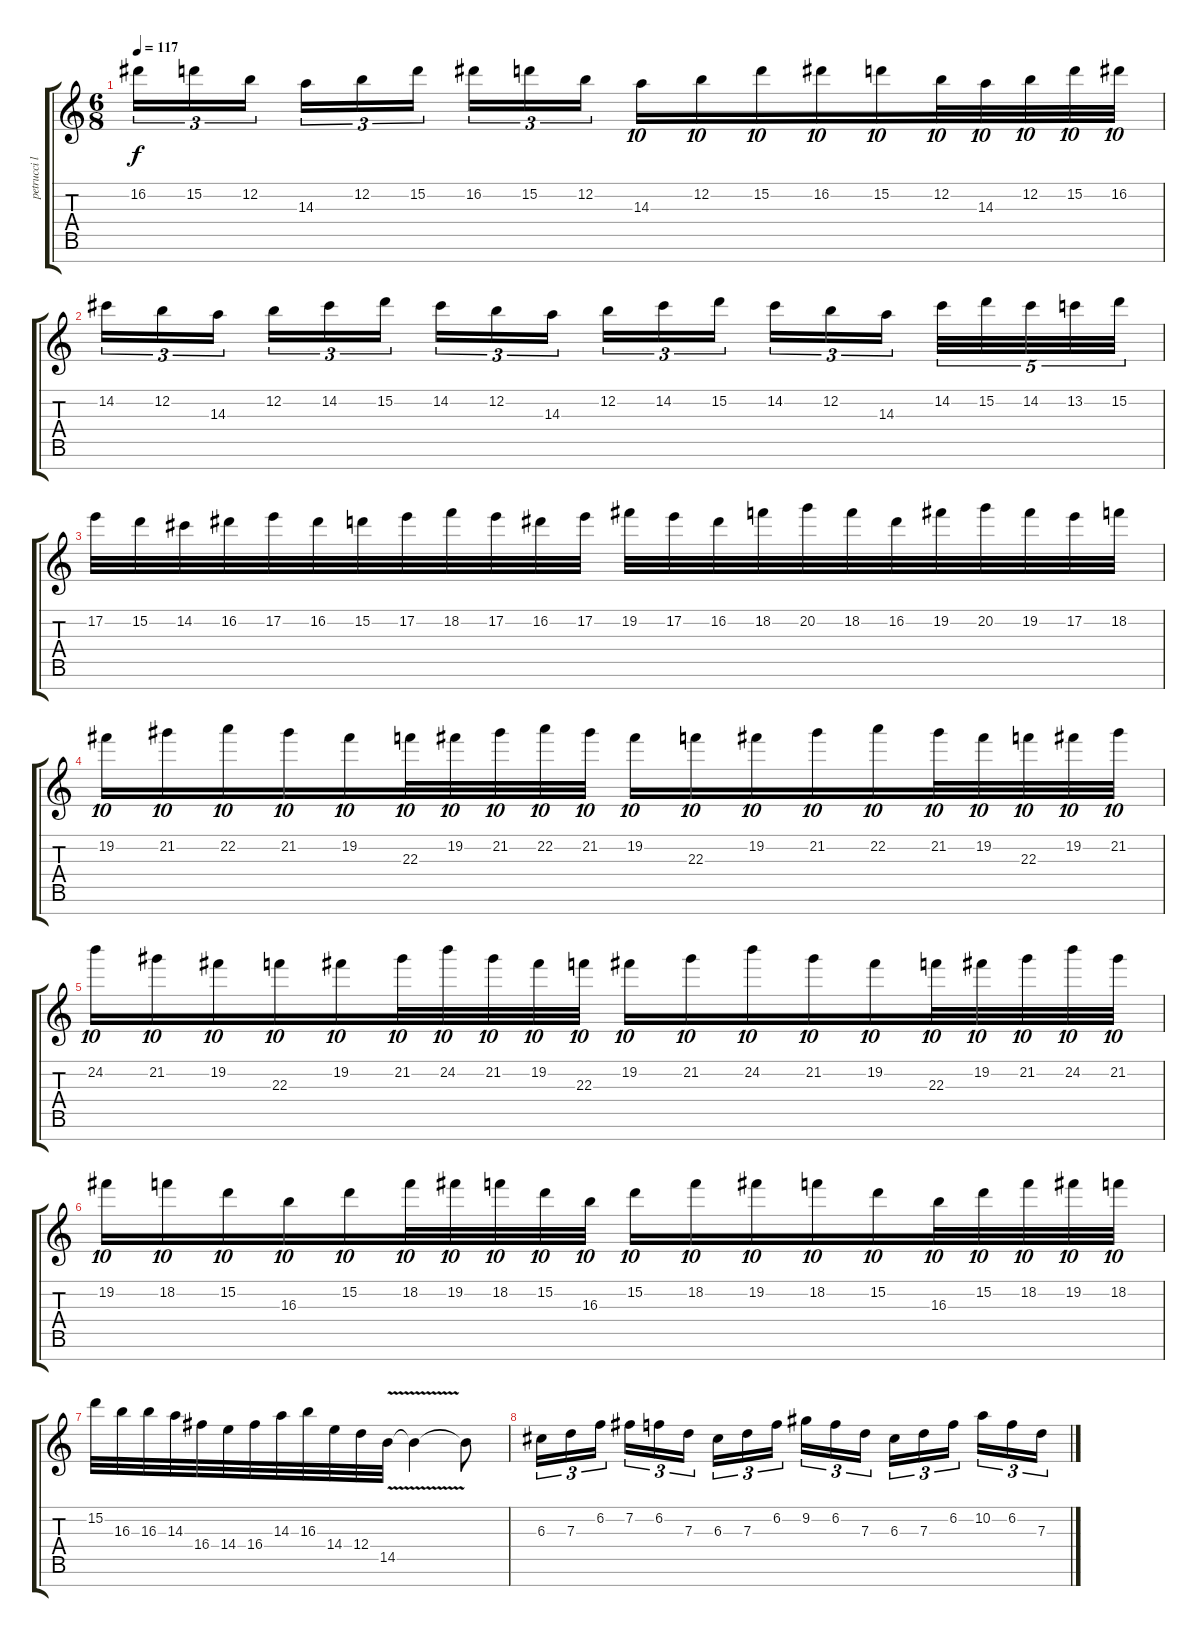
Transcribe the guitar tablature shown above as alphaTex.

\track ("petrucci lead 7str." "petrucci l") {instrument distortionguitar}
\staff {score tabs}
\tuning (E4 B3 G3 D3 A2 E2 B1) {hide}
\ts (6 8)
\tempo 117
\clef g2
\ks c
16.2.16{tu (3 2) dy f} 15.2.16{tu (3 2)} 12.2.16{tu (3 2)} 14.3.16{tu (3 2)} 12.2.16{tu (3 2)} 15.2.16{tu (3 2)} 16.2.16{tu (3 2)} 15.2.16{tu (3 2)} 12.2.16{tu (3 2)} 14.3.16{tu (10 8)} 12.2.16{tu (10 8)} 15.2.16{tu (10 8)} 16.2.16{tu (10 8)} 15.2.16{tu (10 8)} 12.2.32{tu (10 8)} 14.3.32{tu (10 8)} 12.2.32{tu (10 8)} 15.2.32{tu (10 8)} 16.2.32{tu (10 8)} |
14.2.16{tu (3 2)} 12.2.16{tu (3 2)} 14.3.16{tu (3 2)} 12.2.16{tu (3 2)} 14.2.16{tu (3 2)} 15.2.16{tu (3 2)} 14.2.16{tu (3 2)} 12.2.16{tu (3 2)} 14.3.16{tu (3 2)} 12.2.16{tu (3 2)} 14.2.16{tu (3 2)} 15.2.16{tu (3 2)} 14.2.16{tu (3 2)} 12.2.16{tu (3 2)} 14.3.16{tu (3 2)} 14.2.32{tu (5 4)} 15.2.32{tu (5 4)} 14.2.32{tu (5 4)} 13.2.32{tu (5 4)} 15.2.32{tu (5 4)} |
17.2.32 15.2.32 14.2.32 16.2.32 17.2.32 16.2.32 15.2.32 17.2.32 18.2.32 17.2.32 16.2.32 17.2.32 19.2.32 17.2.32 16.2.32 18.2.32 20.2.32 18.2.32 16.2.32 19.2.32 20.2.32 19.2.32 17.2.32 18.2.32 |
19.2.16{tu (10 8)} 21.2.16{tu (10 8)} 22.2.16{tu (10 8)} 21.2.16{tu (10 8)} 19.2.16{tu (10 8)} 22.3.32{tu (10 8)} 19.2.32{tu (10 8)} 21.2.32{tu (10 8)} 22.2.32{tu (10 8)} 21.2.32{tu (10 8)} 19.2.16{tu (10 8)} 22.3.16{tu (10 8)} 19.2.16{tu (10 8)} 21.2.16{tu (10 8)} 22.2.16{tu (10 8)} 21.2.32{tu (10 8)} 19.2.32{tu (10 8)} 22.3.32{tu (10 8)} 19.2.32{tu (10 8)} 21.2.32{tu (10 8)} |
24.2.16{tu (10 8)} 21.2.16{tu (10 8)} 19.2.16{tu (10 8)} 22.3.16{tu (10 8)} 19.2.16{tu (10 8)} 21.2.32{tu (10 8)} 24.2.32{tu (10 8)} 21.2.32{tu (10 8)} 19.2.32{tu (10 8)} 22.3.32{tu (10 8)} 19.2.16{tu (10 8)} 21.2.16{tu (10 8)} 24.2.16{tu (10 8)} 21.2.16{tu (10 8)} 19.2.16{tu (10 8)} 22.3.32{tu (10 8)} 19.2.32{tu (10 8)} 21.2.32{tu (10 8)} 24.2.32{tu (10 8)} 21.2.32{tu (10 8)} |
19.2.16{tu (10 8)} 18.2.16{tu (10 8)} 15.2.16{tu (10 8)} 16.3.16{tu (10 8)} 15.2.16{tu (10 8)} 18.2.32{tu (10 8)} 19.2.32{tu (10 8)} 18.2.32{tu (10 8)} 15.2.32{tu (10 8)} 16.3.32{tu (10 8)} 15.2.16{tu (10 8)} 18.2.16{tu (10 8)} 19.2.16{tu (10 8)} 18.2.16{tu (10 8)} 15.2.16{tu (10 8)} 16.3.32{tu (10 8)} 15.2.32{tu (10 8)} 18.2.32{tu (10 8)} 19.2.32{tu (10 8)} 18.2.32{tu (10 8)} |
15.2.32 16.3.32 16.3.32 14.3.32 16.4.32 14.4.32 16.4.32 14.3.32 16.3.32 14.4.32 12.4.32 14.5{v}.32 14.5{t}.4 14.5{t}.8 |
6.3.16{tu (3 2)} 7.3.16{tu (3 2)} 6.2.16{tu (3 2)} 7.2.16{tu (3 2)} 6.2.16{tu (3 2)} 7.3.16{tu (3 2)} 6.3.16{tu (3 2)} 7.3.16{tu (3 2)} 6.2.16{tu (3 2)} 9.2.16{tu (3 2)} 6.2.16{tu (3 2)} 7.3.16{tu (3 2)} 6.3.16{tu (3 2)} 7.3.16{tu (3 2)} 6.2.16{tu (3 2)} 10.2.16{tu (3 2)} 6.2.16{tu (3 2)} 7.3.16{tu (3 2)}
